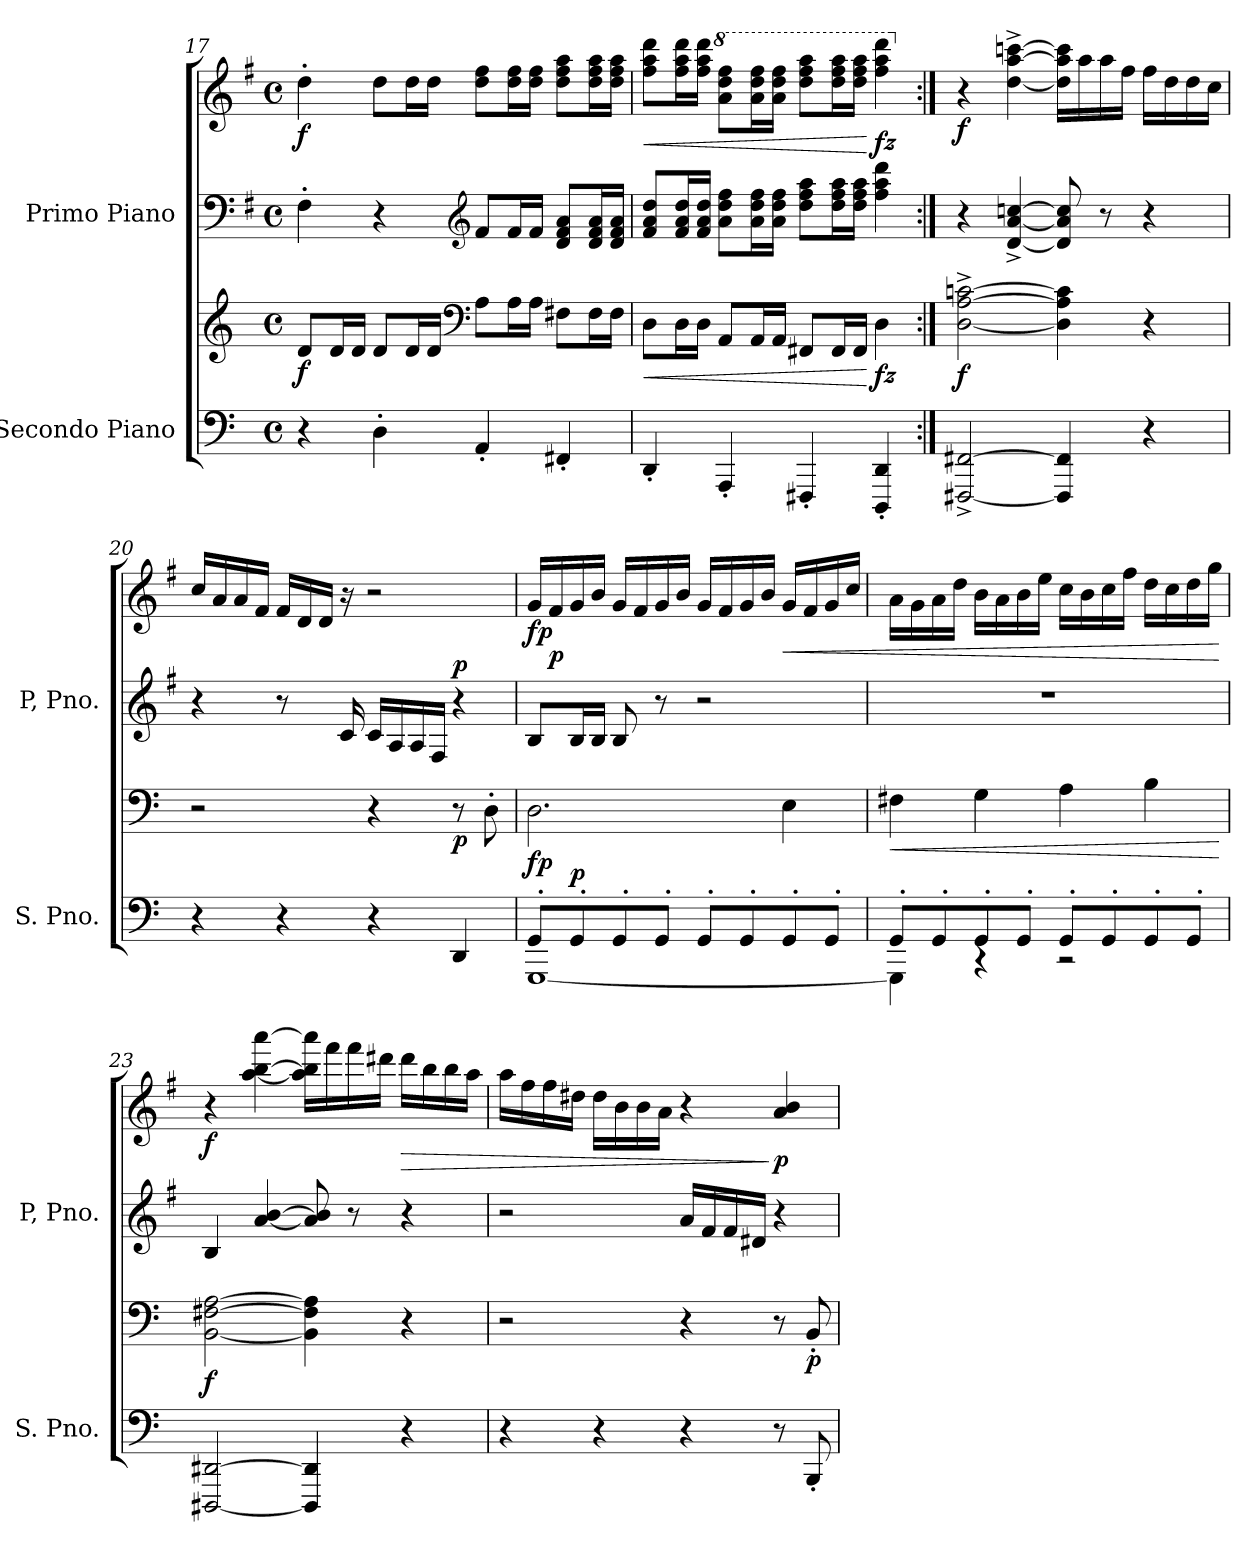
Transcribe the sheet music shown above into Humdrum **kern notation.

**kern	**kern	**dynam	**kern	**kern	**dynam
*part2	*part2	*part2	*part1	*part1	*part1
*staff4	*staff3	*staff3/4	*staff2	*staff1	*staff1/2
*I"Secondo Piano	*	*	*I"Primo Piano	*	*
*I'S. Pno.	*	*	*I'P, Pno.	*	*
*clefF4	*clefG2	*	*clefF4	*clefG2	*
*k[]	*k[]	*	*k[f#]	*k[f#]	*
*M4/4	*M4/4	*	*M4/4	*M4/4	*
*met(c)	*met(c)	*	*met(c)	*met(c)	*
=17	=17	=17	=17	=17	=17
!	!	!LO:DY:b	!	!	!LO:DY:b
4r	8d/L	f	4F#'\	4dd'\	f
.	16d/L	.	.	.	.
.	16d/JJ	.	.	.	.
4D'\	8d/L	.	4r	8dd\L	.
.	16d/L	.	.	16dd\L	.
.	16d/JJ	.	.	16dd\JJ	.
*	*clefF4	*	*clefG2	*	*
4AA'/	8A\L	.	8f#/L	8dd\ 8ff#\L	.
.	16A\L	.	16f#/L	16dd\ 16ff#\L	.
.	16A\JJ	.	16f#/JJ	16dd\ 16ff#\JJ	.
4FF#X'/	8F#X\L	.	8d/ 8f#/ 8a/L	8dd\ 8ff#\ 8aa\L	.
.	16F#\L	.	16d/ 16f#/ 16a/L	16dd\ 16ff#\ 16aa\L	.
.	16F#\JJ	.	16d/ 16f#/ 16a/JJ	16dd\ 16ff#\ 16aa\JJ	.
=18	=18	=18	=18	=18	=18
!	!	!LO:HP:b	!	!	!LO:HP:b
4DD'/	8D\L	<	8f#/ 8a/ 8dd/L	8ff#\ 8aa\ 8ddd\L	<
.	16D\L	.	16f#/ 16a/ 16dd/L	16ff#\ 16aa\ 16ddd\L	.
.	16D\JJ	.	16f#/ 16a/ 16dd/JJ	16ff#\ 16aa\ 16ddd\JJ	.
*	*	*	*	*8va	*
4AAA'/	8AA/L	.	8a\ 8dd\ 8ff#\L	8aa\ 8ddd\ 8fff#\L	.
.	16AA/L	.	16a\ 16dd\ 16ff#\L	16aa\ 16ddd\ 16fff#\L	.
.	16AA/JJ	.	16a\ 16dd\ 16ff#\JJ	16aa\ 16ddd\ 16fff#\JJ	.
4FFF#X'/	8FF#X/L	.	8dd\ 8ff#\ 8aa\L	8ddd\ 8fff#\ 8aaa\L	.
.	16FF#/L	.	16dd\ 16ff#\ 16aa\L	16ddd\ 16fff#\ 16aaa\L	.
.	16FF#/JJ	.	16dd\ 16ff#\ 16aa\JJ	16ddd\ 16fff#\ 16aaa\JJ	.
!	!	!LO:DY:n=1:b	!	!	!LO:DY:n=1:b
4DDD/' 4DD/'	4D\	[ fz	4ff#\ 4aa\ 4ddd\	4fff#\ 4aaa\ 4dddd\	[ fz
!!LO:LB:g=z
=19:|!	=19:|!	=19:|!	=19:|!	=19:|!	=19:|!
*	*	*	*	*X8va	*
!	!	!LO:DY:b	!	!	!LO:DY:b
[2FFF#X/^ [2FF#X/^	[2D\^ [2A\^ [2cn\^	f	4r	4r	f
.	.	.	[4d/^ [4a/^ [4ccn/^	[4dd\^ [4aa\^ [4cccn\^	.
4FFF#/] 4FF#/]	4D\] 4A\] 4c\]	.	8d/] 8a/] 8cc/]	16dd\] 16aa\] 16ccc\]LL	.
.	.	.	.	16aa\	.
.	.	.	8r	16aa\	.
.	.	.	.	16ff#\JJ	.
4r	4r	.	4r	16ff#\LL	.
.	.	.	.	16dd\	.
.	.	.	.	16dd\	.
.	.	.	.	16cc\JJ	.
=20	=20	=20	=20	=20	=20
4r	2r	.	4r	16cc/LL	.
.	.	.	.	16a/	.
.	.	.	.	16a/	.
.	.	.	.	16f#/JJ	.
4r	.	.	8r	16f#/LL	.
.	.	.	.	16d/	.
.	.	.	16ryy	16d/JJ	.
.	.	.	16c/	16r	.
4r	4r	.	16c/LL	2r	.
.	.	.	16A/	.	.
.	.	.	16A/	.	.
.	.	.	16F#/JJ	.	.
!	!	!LO:DY:b	!	!	!LO:DY:a=2
4DD/	8r	p	4r	.	p
.	8D'\	.	.	.	.
=21	=21	=21	=21	=21	=21
*^	*	*	*	*	*
!	!	!	!LO:DY:b	!	!	!LO:DY:b
8GG'/L	[1GGG	2.D\	fp	8B/L	16g/LL	fp
!	!	!	!	!	!	!LO:DY:b
.	.	.	.	.	16f#/	p
!	!	!	!LO:DY:a=2	!	!	!
8GG'/	.	.	p	16B/L	16g/	.
.	.	.	.	16B/JJ	16b/JJ	.
8GG'/	.	.	.	8B/	16g/LL	.
.	.	.	.	.	16f#/	.
8GG'/J	.	.	.	8r	16g/	.
.	.	.	.	.	16b/JJ	.
8GG'/L	.	.	.	2r	16g/LL	.
.	.	.	.	.	16f#/	.
8GG'/	.	.	.	.	16g/	.
.	.	.	.	.	16b/JJ	.
!	!	!	!	!	!	!LO:HP:b
8GG'/	.	4E\	.	.	16g/LL	<
.	.	.	.	.	16f#/	.
8GG'/J	.	.	.	.	16g/	.
.	.	.	.	.	16cc/JJ	.
!!LO:PB:g=z
=22	=22	=22	=22	=22	=22	=22
!	!	!	!LO:HP:b	!	!	!
8GG'/L	4GGG\]	4F#X\	<	1r	16a\LL	.
.	.	.	.	.	16g\	.
8GG'/	.	.	.	.	16a\	.
.	.	.	.	.	16dd\JJ	.
8GG'/	4rCC	4G\	.	.	16b\LL	.
.	.	.	.	.	16a\	.
8GG'/J	.	.	.	.	16b\	.
.	.	.	.	.	16ee\JJ	.
8GG'/L	2rCC	4A\	.	.	16cc\LL	.
.	.	.	.	.	16b\	.
8GG'/	.	.	.	.	16cc\	.
.	.	.	.	.	16ff#\JJ	.
8GG'/	.	4B\	.	.	16dd\LL	.
.	.	.	.	.	16cc\	.
8GG'/J	.	.	.	.	16dd\	.
.	.	.	.	.	16gg\JJ	.
*v	*v	*	*	*	*	*
.	.	[	.	.	[
=23	=23	=23	=23	=23	=23
!	!	!LO:DY:b	!	!	!LO:DY:b
[2DDD#X/ [2DD#X/	[2BB\ [2F#X\ [2A\	f	4B/	4r	f
.	.	.	[4a/ [4b/	[4aa\ [4bb\ [4aaa\	.
4DDD#/] 4DD#/]	4BB\] 4F#\] 4A\]	.	8a/] 8b/]	16aa\] 16bb\] 16aaa\]LL	.
.	.	.	.	16fff#\	.
.	.	.	8r	16fff#\	.
.	.	.	.	16ddd#X\JJ	.
!	!	!	!	!	!LO:HP:b
4r	4r	.	4r	16ddd#\LL	>
.	.	.	.	16bb\	.
.	.	.	.	16bb\	.
.	.	.	.	16aa\JJ	.
=24	=24	=24	=24	=24	=24
4r	2r	.	2r	16aa\LL	.
.	.	.	.	16ff#\	.
.	.	.	.	16ff#\	.
.	.	.	.	16dd#X\JJ	.
4r	.	.	.	16dd#\LL	.
.	.	.	.	16b\	.
.	.	.	.	16b\	.
.	.	.	.	16a\JJ	.
4r	4r	.	16a/LL	4r	.
.	.	.	16f#/	.	.
.	.	.	16f#/	.	.
.	.	.	16d#X/JJ	.	.
!	!	!	!	!	!LO:DY:n=1:b
8r	8r	.	4r	4a/ 4b/	] p
!	!	!LO:DY:b	!	!	!
8BBB'/	8BB'/	p	.	.	.
=	=	=	=	=	=
*-	*-	*-	*-	*-	*-
